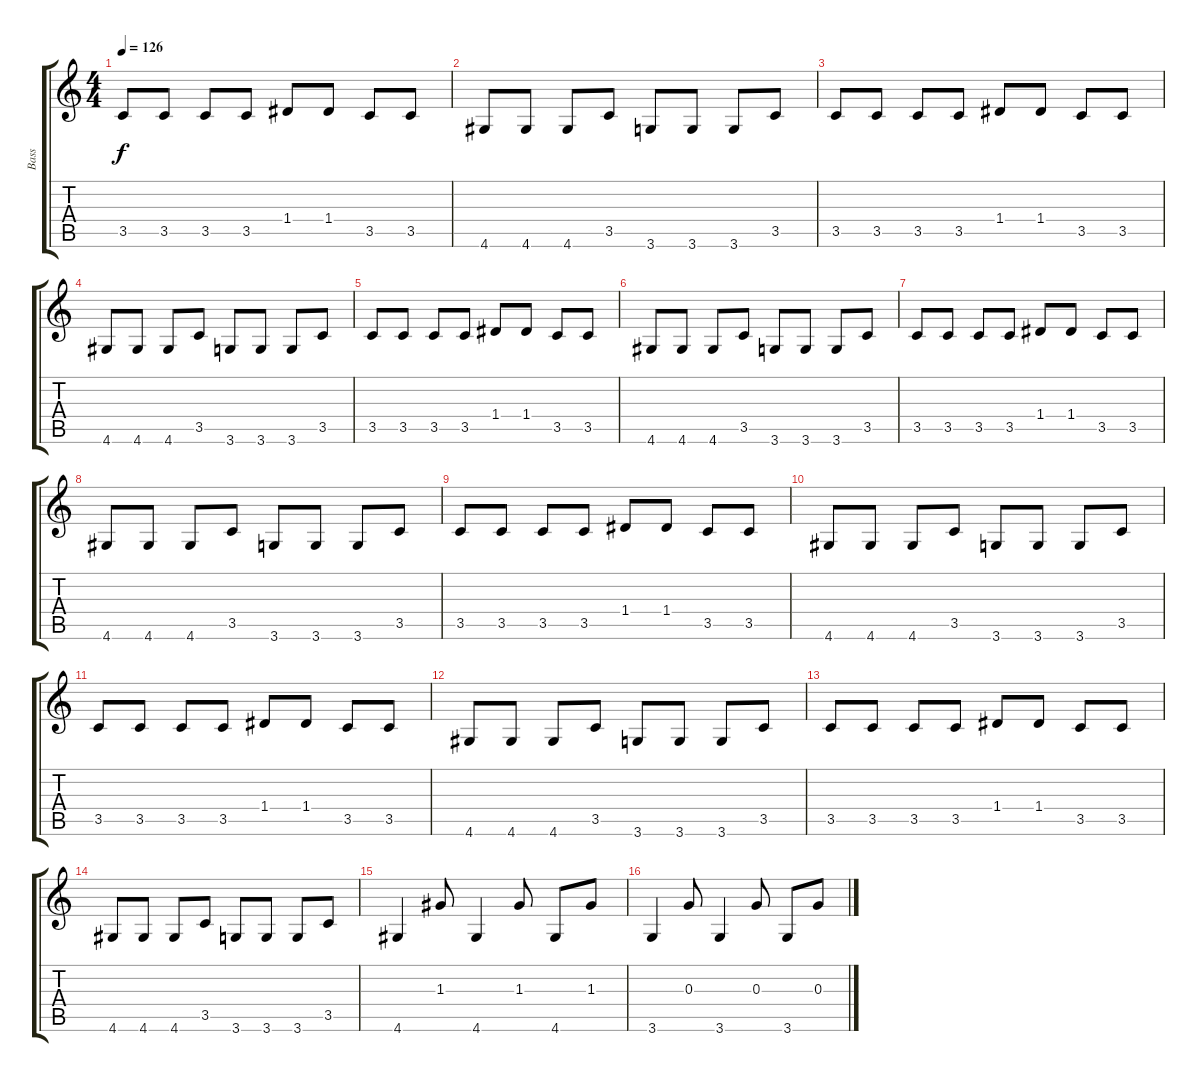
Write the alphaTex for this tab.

\track ("Bass" "Bass") {instrument synthbass1}
\staff {score tabs}
\tuning (E4 B3 G3 D3 A2 E2) {hide}
\ts (4 4)
\tempo 126
\clef g2
\ks c
3.5.8{dy f} 3.5.8 3.5.8 3.5.8 1.4.8 1.4.8 3.5.8 3.5.8 |
4.6.8 4.6.8 4.6.8 3.5.8 3.6.8 3.6.8 3.6.8 3.5.8 |
3.5.8 3.5.8 3.5.8 3.5.8 1.4.8 1.4.8 3.5.8 3.5.8 |
4.6.8 4.6.8 4.6.8 3.5.8 3.6.8 3.6.8 3.6.8 3.5.8 |
3.5.8 3.5.8 3.5.8 3.5.8 1.4.8 1.4.8 3.5.8 3.5.8 |
4.6.8 4.6.8 4.6.8 3.5.8 3.6.8 3.6.8 3.6.8 3.5.8 |
3.5.8 3.5.8 3.5.8 3.5.8 1.4.8 1.4.8 3.5.8 3.5.8 |
4.6.8 4.6.8 4.6.8 3.5.8 3.6.8 3.6.8 3.6.8 3.5.8 |
3.5.8 3.5.8 3.5.8 3.5.8 1.4.8 1.4.8 3.5.8 3.5.8 |
4.6.8 4.6.8 4.6.8 3.5.8 3.6.8 3.6.8 3.6.8 3.5.8 |
3.5.8 3.5.8 3.5.8 3.5.8 1.4.8 1.4.8 3.5.8 3.5.8 |
4.6.8 4.6.8 4.6.8 3.5.8 3.6.8 3.6.8 3.6.8 3.5.8 |
3.5.8 3.5.8 3.5.8 3.5.8 1.4.8 1.4.8 3.5.8 3.5.8 |
4.6.8 4.6.8 4.6.8 3.5.8 3.6.8 3.6.8 3.6.8 3.5.8 |
4.6.4 1.3.8 4.6.4 1.3.8 4.6.8 1.3.8 |
3.6.4 0.3.8 3.6.4 0.3.8 3.6.8 0.3.8
